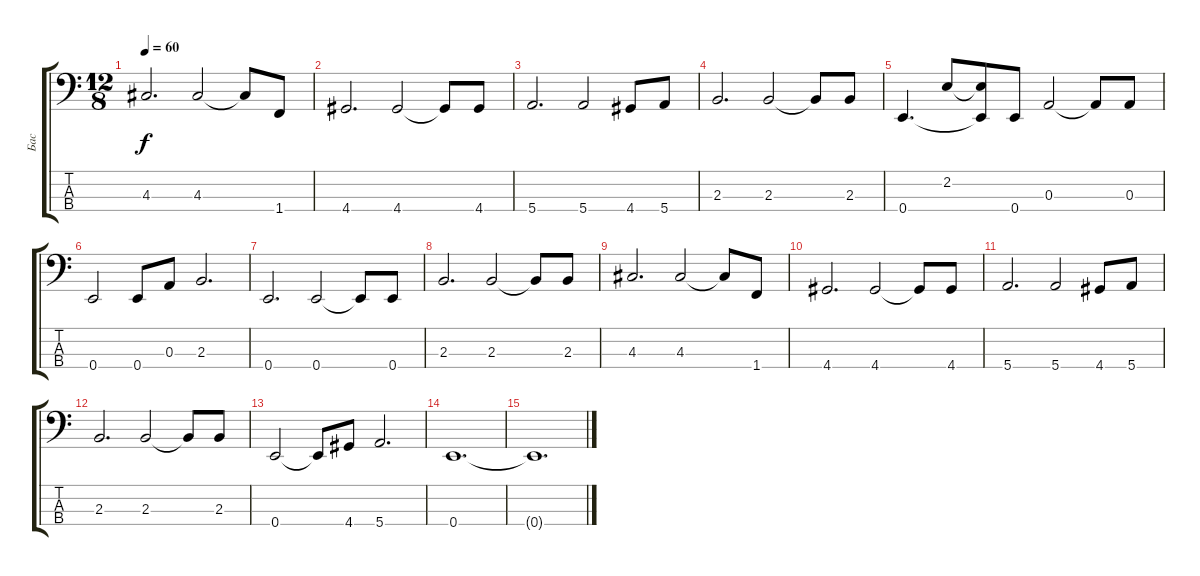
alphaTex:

\track ("Бас" "Бас") {instrument electricbassfinger}
\staff {score tabs}
\tuning (G2 D2 A1 E1) {hide}
\ts (12 8)
\tempo 60
\clef f4
\ks c
4.3.2{d dy f} 4.3.2 4.3{t}.8 1.4.8 |
4.4.2{d} 4.4.2 4.4{t}.8 4.4.8 |
5.4.2{d} 5.4.2 4.4.8 5.4.8 |
2.3.2{d} 2.3.2 2.3{t}.8 2.3.8 |
0.4.4{d} 2.2.8 (2.2{t} 0.4{t}).8 0.4.8 0.3.2 0.3{t}.8 0.3.8 |
0.4.2 0.4.8 0.3.8 2.3.2{d} |
0.4.2{d} 0.4.2 0.4{t}.8 0.4.8 |
2.3.2{d} 2.3.2 2.3{t}.8 2.3.8 |
4.3.2{d} 4.3.2 4.3{t}.8 1.4.8 |
4.4.2{d} 4.4.2 4.4{t}.8 4.4.8 |
5.4.2{d} 5.4.2 4.4.8 5.4.8 |
2.3.2{d} 2.3.2 2.3{t}.8 2.3.8 |
0.4.2 0.4{t}.8 4.4.8 5.4.2{d} |
0.4.1{d volume 0} |
0.4{t}.1{d}
